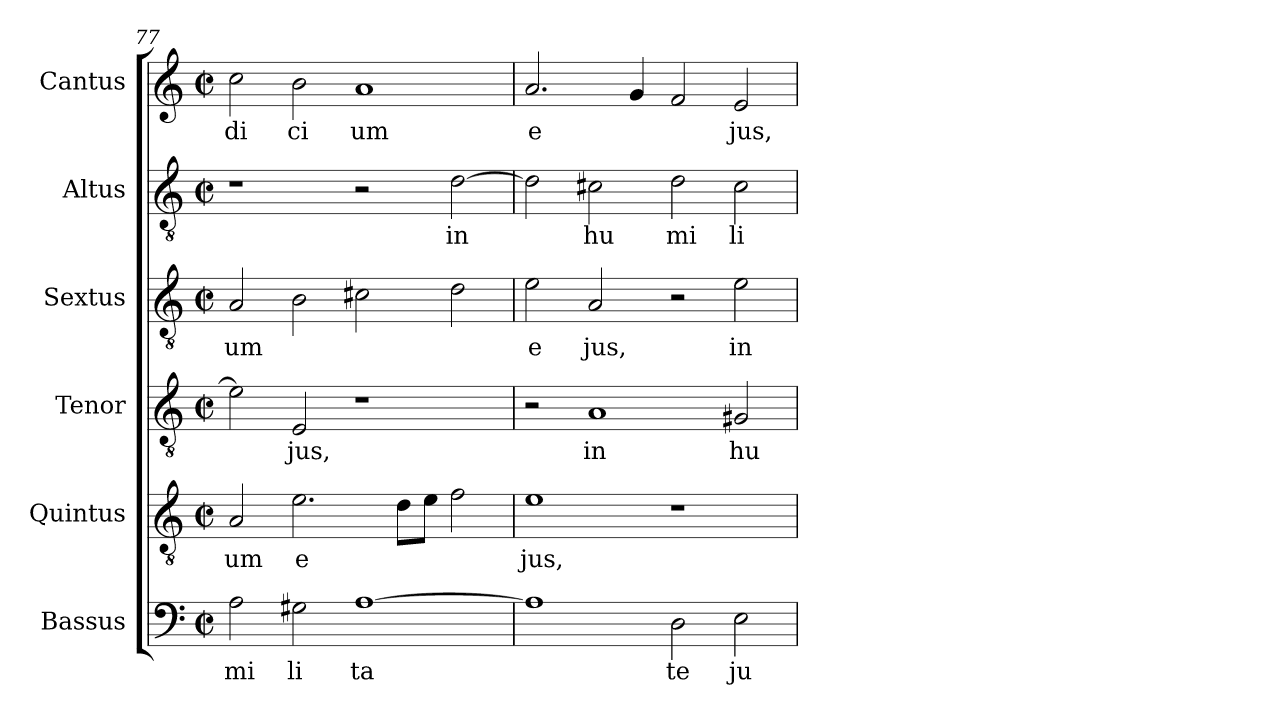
**kern	**text	**kern	**text	**kern	**text	**kern	**text	**kern	**text	**kern	**text
*part6	*part6	*part5	*part5	*part4	*part4	*part3	*part3	*part2	*part2	*part1	*part1
*staff6	*staff6	*staff5	*staff5	*staff4	*staff4	*staff3	*staff3	*staff2	*staff2	*staff1	*staff1
*I"Bassus	*	*I"Quintus	*	*I"Tenor	*	*I"Sextus	*	*I"Altus	*	*I"Cantus	*
*clefF4	*	*clefGv2	*	*clefGv2	*	*clefGv2	*	*clefGv2	*	*clefG2	*
*M2/2	*	*M2/2	*	*M2/2	*	*M2/2	*	*M2/2	*	*M2/2	*
*met(c|)	*	*met(c|)	*	*met(c|)	*	*met(c|)	*	*met(c|)	*	*met(c|)	*
=77	=77	=77	=77	=77	=77	=77	=77	=77	=77	=77	=77
!	!LO:LY:b:cj	!	!LO:LY:b:cj	!	!	!	!LO:LY:b	!	!	!	!LO:LY:b:cj
2A\	mi	2A/	um	2e\]	.	2A/	um	1r	.	2cc\	di
!	!LO:LY:b:cj	!	!LO:LY:b:cj	!	!LO:LY:b:cj	!	!	!	!	!	!LO:LY:b:cj
2G#X\	li	2.e\	e	2E/	jus,	2B\	.	.	.	2b\	ci
!	!LO:LY:b:cj	!	!	!	!	!	!	!	!	!	!LO:LY:b:cj
[>1A	ta	.	.	1r	.	2c#X\	.	2r	.	1a	um
.	.	8d\L	.	.	.	.	.	.	.	.	.
.	.	8e\J	.	.	.	.	.	.	.	.	.
!	!	!	!	!	!	!	!	!	!LO:LY:b:cj	!	!
.	.	2f\	.	.	.	2d\	.	[>2d\	in	.	.
=78	=78	=78	=78	=78	=78	=78	=78	=78	=78	=78	=78
!	!	!	!LO:LY:b:cj	!	!	!	!LO:LY:b:cj	!	!	!	!LO:LY:b:cj
1A]	.	1e	jus,	2r	.	2e\	e	2d\]	.	2.a/	e
!	!	!	!	!	!LO:LY:b:cj	!	!LO:LY:b:cj	!	!LO:LY:b:cj	!	!
.	.	.	.	1A	in	2A/	jus,	2c#X\	hu	.	.
.	.	.	.	.	.	.	.	.	.	4g/	.
!	!LO:LY:b:cj	!	!	!	!	!	!	!	!LO:LY:b:cj	!	!
2D\	te	1r	.	.	.	2r	.	2d\	mi	2f/	.
!	!LO:LY:b:cj	!	!	!	!LO:LY:b:cj	!	!LO:LY:b:cj	!	!LO:LY:b:cj	!	!LO:LY:b:cj
2E\	ju	.	.	2G#X/	hu	2e\	in	2c#\	li	2e/	jus,
=	=	=	=	=	=	=	=	=	=	=	=
*-	*-	*-	*-	*-	*-	*-	*-	*-	*-	*-	*-
